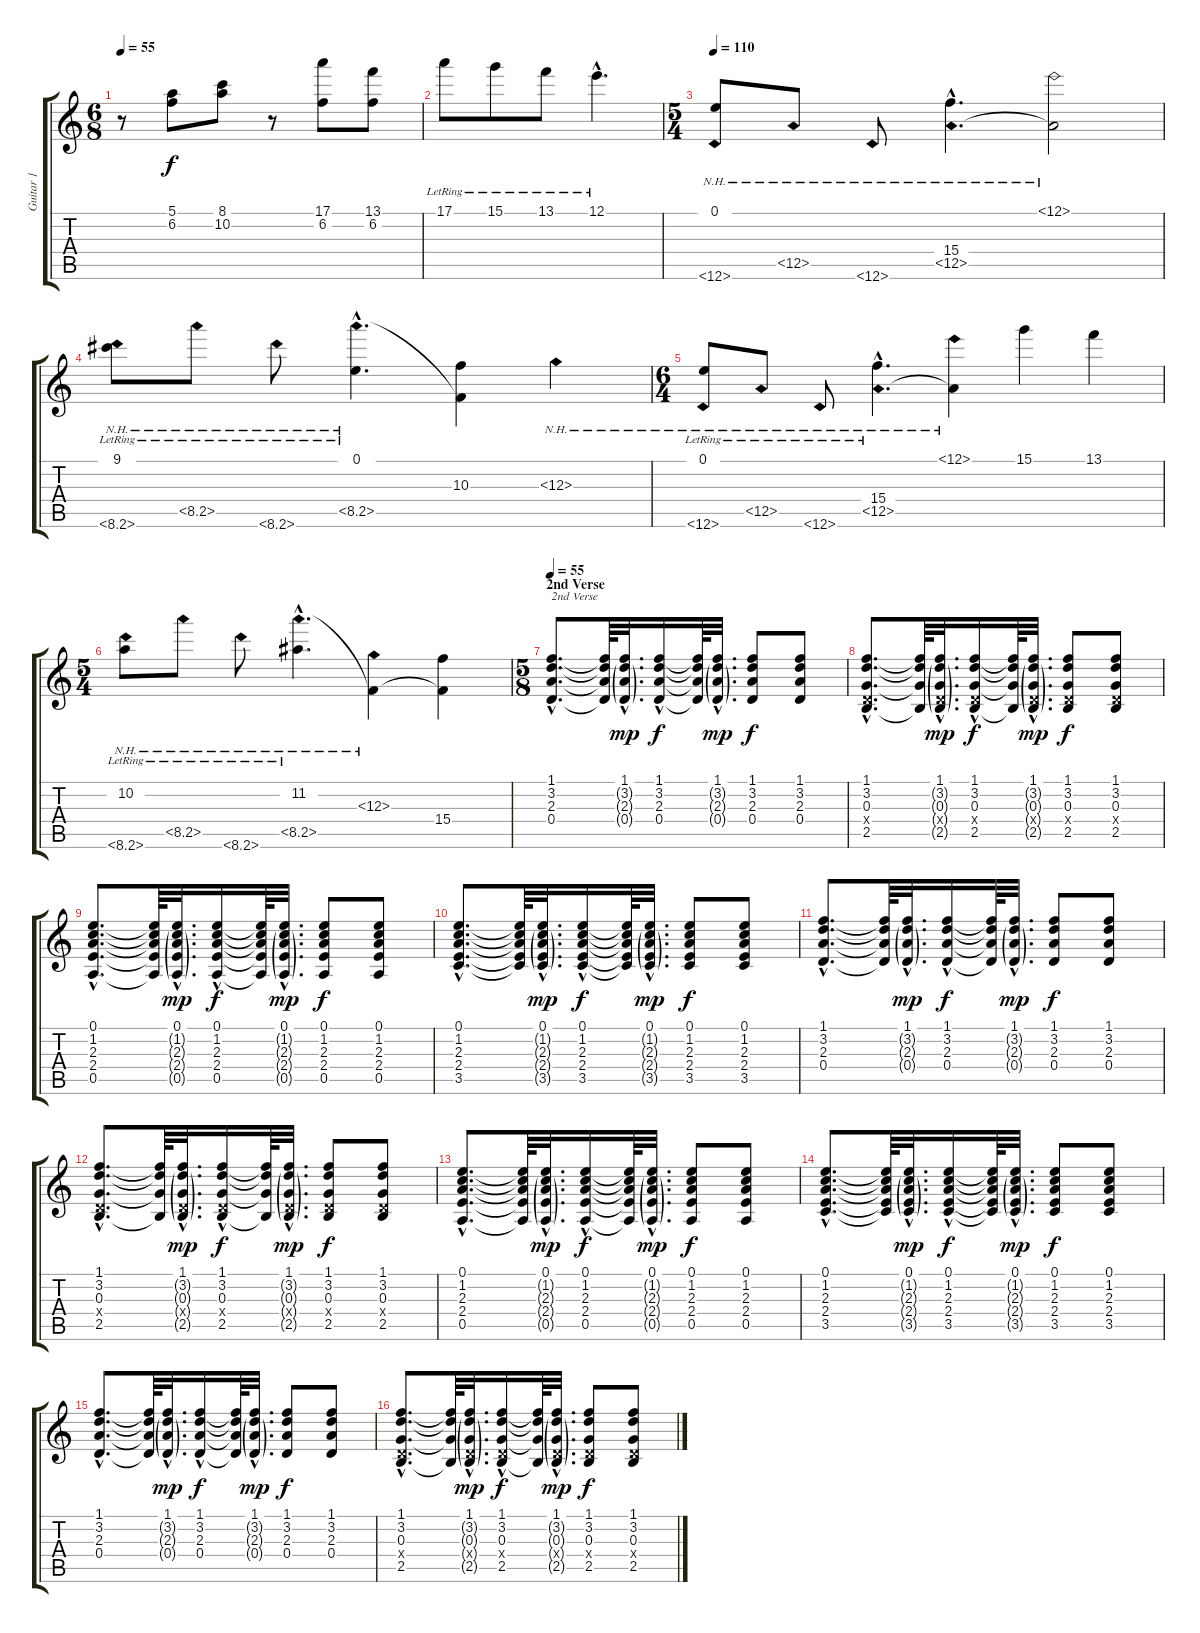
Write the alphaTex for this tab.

\track ("Guitar 1" "Guitar 1") {instrument acousticguitarsteel}
\staff {score tabs}
\tuning (E4 B3 G3 D3 A2 D2) {hide}
\ts (6 8)
\tempo 55
\clef g2
\ks c
r.8{dy f} (5.1 6.2).8 (8.1 10.2).8 r.8 (17.1 6.2).8 (13.1 6.2).8 |
17.1{lr}.8 15.1{lr}.8 13.1{lr}.8 12.1{hac lr}.4{d} |
\ts (5 4)
\tempo 110
(0.1 12.6{nh}).8 12.5{nh}.8 12.6{nh}.8 (15.4{hac} 12.5{nh hac}).4{d} (12.1{nh} 12.5{t}).2 |
(9.1{lr} 8.6{nh lr}).8 8.5{nh lr}.8 8.6{nh lr}.8 (0.1{hac} 8.5{nh hac lr}).4{d} (10.3 8.5{t}).4 12.3{nh}.4 |
\ts (6 4)
(0.1 12.6{nh lr}).8 12.5{nh lr}.8 12.6{nh lr}.8 (15.4{hac} 12.5{nh hac lr}).4{d} (12.1{nh} 12.5{t}).4 15.1.4 13.1.4 |
\ts (5 4)
(10.2{lr} 8.6{nh lr}).8 8.5{nh lr}.8 8.6{nh lr}.8 (11.2{hac} 8.5{nh hac lr}).4{d} (12.3{nh} 8.5{t}).4 (15.4 8.5{t}).4 |
\ts (5 8)
\section ("" "2nd Verse")
\tempo 55
(1.1{hac} 3.2{hac} 2.3{hac} 0.4{hac}).8{d txt "2nd Verse"} (1.1{t} 3.2{t} 2.3{t} 0.4{t}).64 (1.1{hac} 3.2{g hac} 2.3{g hac} 0.4{g hac}).32{d dy mp} (1.1 3.2 2.3 0.4{hac}).16{dy f} (1.1{t} 3.2{t} 2.3{t} 0.4{t}).64 (1.1{hac} 3.2{g hac} 2.3{g hac} 0.4{g hac}).32{d dy mp} (1.1 3.2 2.3 0.4).8{dy f} (1.1 3.2 2.3 0.4).8 |
(1.1{hac} 3.2{hac} 0.3{hac} 0.4{hac x} 2.5{hac}).8{d} (1.1{t} 3.2{t} 0.3{t} 2.5{t}).64 (1.1{hac} 3.2{g hac} 0.3{g hac} 0.4{g hac x} 2.5{g hac}).32{d dy mp} (1.1 3.2 0.3{hac} 0.4{x} 2.5).16{dy f} (1.1{t} 3.2{t} 0.3{t} 2.5{t}).64 (1.1{hac} 3.2{g hac} 0.3{g hac} 0.4{g hac x} 2.5{g hac}).32{d dy mp} (1.1 3.2 0.3 0.4{x} 2.5).8{dy f} (1.1 3.2 0.3 0.4{x} 2.5).8 |
(0.1{hac} 1.2{hac} 2.3{hac} 2.4{hac} 0.5{hac}).8{d} (0.1{t} 1.2{t} 2.3{t} 2.4{t} 0.5{t}).64 (0.1{hac} 1.2{g hac} 2.3{g hac} 2.4{g hac} 0.5{g hac}).32{d dy mp} (0.1 1.2 2.3{hac} 2.4 0.5).16{dy f} (0.1{t} 1.2{t} 2.3{t} 2.4{t} 0.5{t}).64 (0.1{hac} 1.2{g hac} 2.3{g hac} 2.4{g hac} 0.5{g hac}).32{d dy mp} (0.1 1.2 2.3 2.4 0.5).8{dy f} (0.1 1.2 2.3 2.4 0.5).8 |
(0.1{hac} 1.2{hac} 2.3{hac} 2.4{hac} 3.5{hac}).8{d} (0.1{t} 1.2{t} 2.3{t} 2.4{t} 3.5{t}).64 (0.1{hac} 1.2{g hac} 2.3{g hac} 2.4{g hac} 3.5{g hac}).32{d dy mp} (0.1 1.2 2.3 2.4{hac} 3.5).16{dy f} (0.1{t} 1.2{t} 2.3{t} 2.4{t} 3.5{t}).64 (0.1{hac} 1.2{g hac} 2.3{g hac} 2.4{g hac} 3.5{g hac}).32{d dy mp} (0.1 1.2 2.3 2.4 3.5).8{dy f} (0.1 1.2 2.3 2.4 3.5).8 |
(1.1{hac} 3.2{hac} 2.3{hac} 0.4{hac}).8{d} (1.1{t} 3.2{t} 2.3{t} 0.4{t}).64 (1.1{hac} 3.2{g hac} 2.3{g hac} 0.4{g hac}).32{d dy mp} (1.1 3.2 2.3 0.4{hac}).16{dy f} (1.1{t} 3.2{t} 2.3{t} 0.4{t}).64 (1.1{hac} 3.2{g hac} 2.3{g hac} 0.4{g hac}).32{d dy mp} (1.1 3.2 2.3 0.4).8{dy f} (1.1 3.2 2.3 0.4).8 |
(1.1{hac} 3.2{hac} 0.3{hac} 0.4{hac x} 2.5{hac}).8{d} (1.1{t} 3.2{t} 0.3{t} 2.5{t}).64 (1.1{hac} 3.2{g hac} 0.3{g hac} 0.4{g hac x} 2.5{g hac}).32{d dy mp} (1.1 3.2 0.3{hac} 0.4{x} 2.5).16{dy f} (1.1{t} 3.2{t} 0.3{t} 2.5{t}).64 (1.1{hac} 3.2{g hac} 0.3{g hac} 0.4{g hac x} 2.5{g hac}).32{d dy mp} (1.1 3.2 0.3 0.4{x} 2.5).8{dy f} (1.1 3.2 0.3 0.4{x} 2.5).8 |
(0.1{hac} 1.2{hac} 2.3{hac} 2.4{hac} 0.5{hac}).8{d} (0.1{t} 1.2{t} 2.3{t} 2.4{t} 0.5{t}).64 (0.1{hac} 1.2{g hac} 2.3{g hac} 2.4{g hac} 0.5{g hac}).32{d dy mp} (0.1 1.2 2.3{hac} 2.4 0.5).16{dy f} (0.1{t} 1.2{t} 2.3{t} 2.4{t} 0.5{t}).64 (0.1{hac} 1.2{g hac} 2.3{g hac} 2.4{g hac} 0.5{g hac}).32{d dy mp} (0.1 1.2 2.3 2.4 0.5).8{dy f} (0.1 1.2 2.3 2.4 0.5).8 |
(0.1{hac} 1.2{hac} 2.3{hac} 2.4{hac} 3.5{hac}).8{d} (0.1{t} 1.2{t} 2.3{t} 2.4{t} 3.5{t}).64 (0.1{hac} 1.2{g hac} 2.3{g hac} 2.4{g hac} 3.5{g hac}).32{d dy mp} (0.1 1.2 2.3 2.4{hac} 3.5).16{dy f} (0.1{t} 1.2{t} 2.3{t} 2.4{t} 3.5{t}).64 (0.1{hac} 1.2{g hac} 2.3{g hac} 2.4{g hac} 3.5{g hac}).32{d dy mp} (0.1 1.2 2.3 2.4 3.5).8{dy f} (0.1 1.2 2.3 2.4 3.5).8 |
(1.1{hac} 3.2{hac} 2.3{hac} 0.4{hac}).8{d} (1.1{t} 3.2{t} 2.3{t} 0.4{t}).64 (1.1{hac} 3.2{g hac} 2.3{g hac} 0.4{g hac}).32{d dy mp} (1.1 3.2 2.3 0.4{hac}).16{dy f} (1.1{t} 3.2{t} 2.3{t} 0.4{t}).64 (1.1{hac} 3.2{g hac} 2.3{g hac} 0.4{g hac}).32{d dy mp} (1.1 3.2 2.3 0.4).8{dy f} (1.1 3.2 2.3 0.4).8 |
(1.1{hac} 3.2{hac} 0.3{hac} 0.4{hac x} 2.5{hac}).8{d} (1.1{t} 3.2{t} 0.3{t} 2.5{t}).64 (1.1{hac} 3.2{g hac} 0.3{g hac} 0.4{g hac x} 2.5{g hac}).32{d dy mp} (1.1 3.2 0.3{hac} 0.4{x} 2.5).16{dy f} (1.1{t} 3.2{t} 0.3{t} 2.5{t}).64 (1.1{hac} 3.2{g hac} 0.3{g hac} 0.4{g hac x} 2.5{g hac}).32{d dy mp} (1.1 3.2 0.3 0.4{x} 2.5).8{dy f} (1.1 3.2 0.3 0.4{x} 2.5).8
